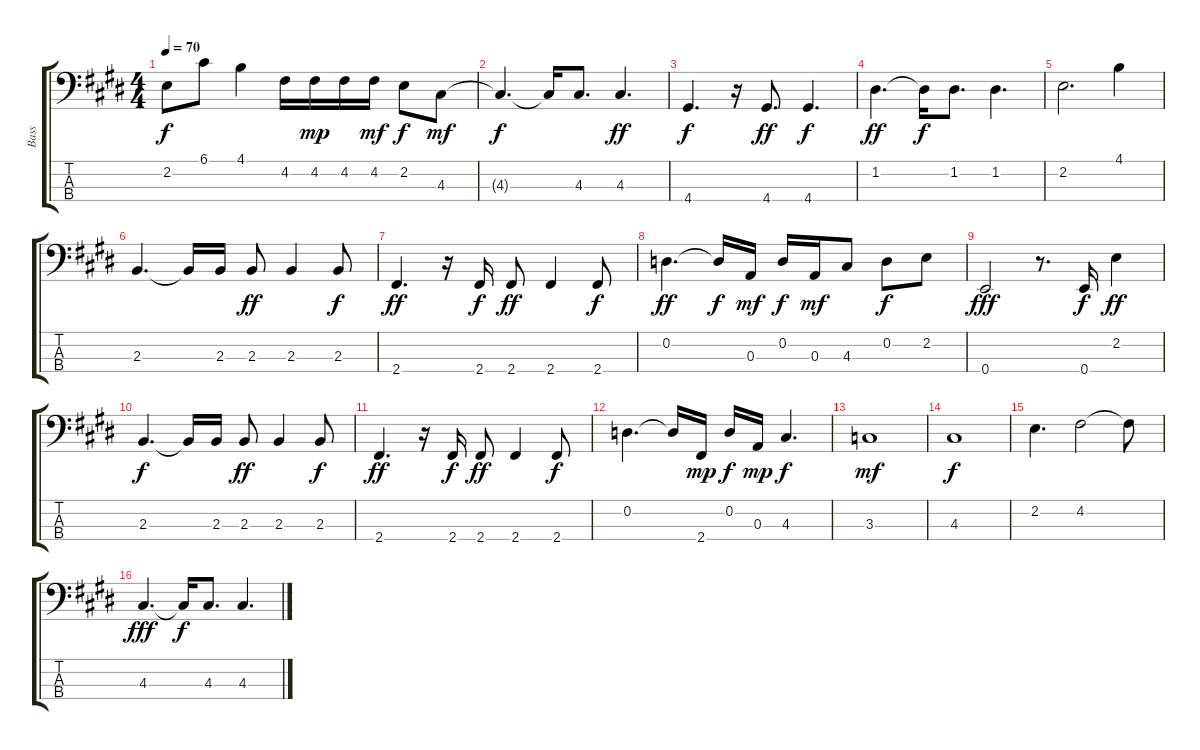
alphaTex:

\track ("Bass" "Bass") {instrument electricbassfinger}
\staff {score tabs}
\tuning (G2 D2 A1 E1) {hide}
\ts (4 4)
\tempo 70
\clef f4
\ks e
2.2.8{dy f} 6.1.8 4.1.4 4.2.16 4.2.16{dy mp} 4.2.16 4.2.16{dy mf} 2.2.8{dy f} 4.3.8{dy mf} |
4.3{t}.4{d dy f} 4.3{t}.16 4.3.8{d} 4.3.4{d dy ff} |
4.4.4{d dy f} r.16 4.4.8{d dy ff} 4.4.4{d dy f} |
1.2.4{d dy ff} 1.2{t}.16{dy f} 1.2.8{d} 1.2.4{d} |
2.2.2{d} 4.1.4 |
2.3.4{d} 2.3{t}.16 2.3.16 2.3.8{dy ff} 2.3.4 2.3.8{dy f} |
2.4.4{d dy ff} r.16 2.4.16{dy f} 2.4.8{dy ff} 2.4.4 2.4.8{dy f} |
0.2.4{d dy ff} 0.2{t}.16{dy f} 0.3.16{dy mf} 0.2.16{dy f} 0.3.16{dy mf} 4.3.8 0.2.8{dy f} 2.2.8 |
0.4.2{dy fff} r.8{d} 0.4.16{dy f} 2.2.4{dy ff} |
2.3.4{d dy f} 2.3{t}.16 2.3.16 2.3.8{dy ff} 2.3.4 2.3.8{dy f} |
2.4.4{d dy ff} r.16 2.4.16{dy f} 2.4.8{dy ff} 2.4.4 2.4.8{dy f} |
0.2.4{d} 0.2{t}.16 2.4.16{dy mp} 0.2.16{dy f} 0.3.16{dy mp} 4.3.4{d dy f} |
3.3.1{dy mf} |
4.3.1{dy f} |
2.2.4{d} 4.2.2 4.2{t}.8 |
4.3.4{d dy fff} 4.3{t}.16{dy f} 4.3.8{d} 4.3.4{d}
